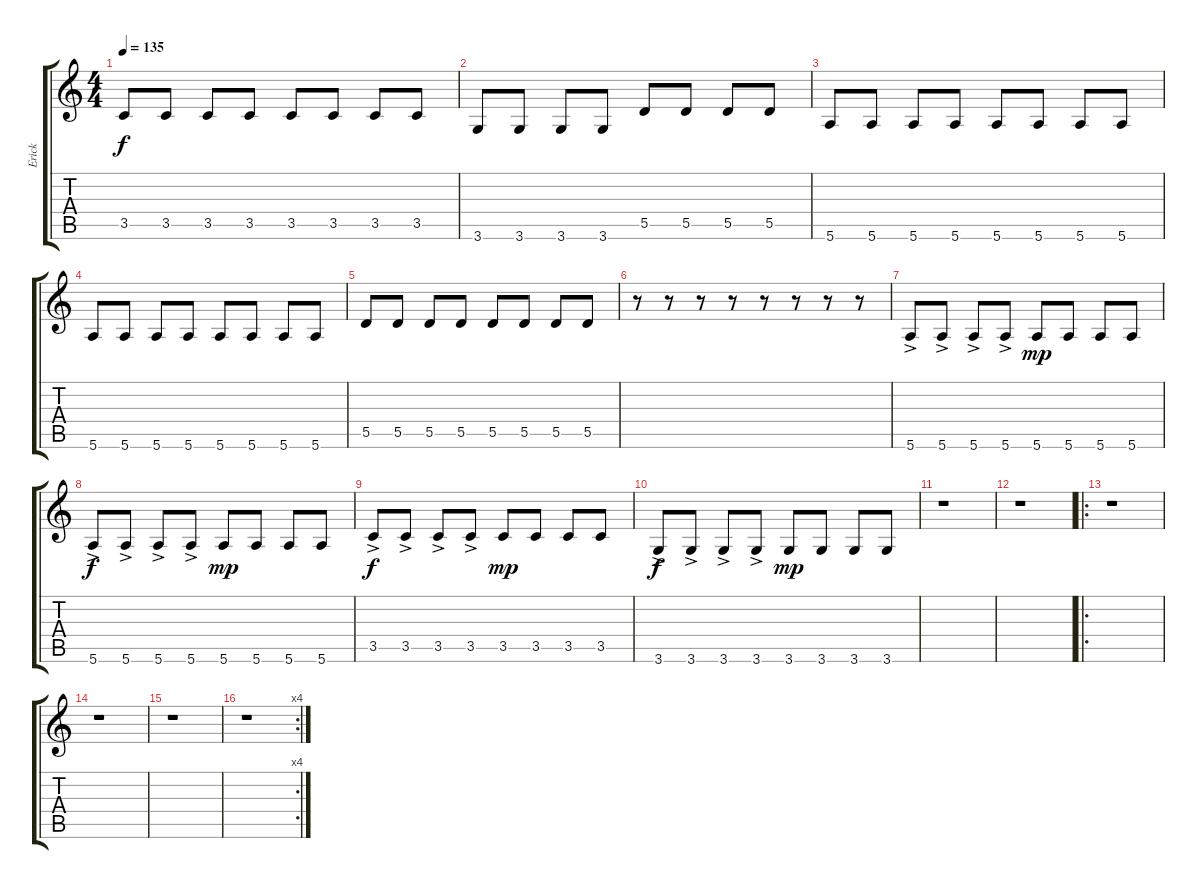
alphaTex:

\track ("Erick" "Erick") {instrument electricbasspick}
\staff {score tabs}
\tuning (E4 B3 G3 D3 A2 E2) {hide}
\ts (4 4)
\tempo 135
\clef g2
\ks c
3.5.8{dy f} 3.5.8 3.5.8 3.5.8 3.5.8 3.5.8 3.5.8 3.5.8 |
3.6.8 3.6.8 3.6.8 3.6.8 5.5.8 5.5.8 5.5.8 5.5.8 |
5.6.8 5.6.8 5.6.8 5.6.8 5.6.8 5.6.8 5.6.8 5.6.8 |
5.6.8 5.6.8 5.6.8 5.6.8 5.6.8 5.6.8 5.6.8 5.6.8 |
5.5.8 5.5.8 5.5.8 5.5.8 5.5.8 5.5.8 5.5.8 5.5.8 |
r.8 r.8 r.8 r.8 r.8 r.8 r.8 r.8 |
5.6{ac}.8 5.6{ac}.8 5.6{ac}.8 5.6{ac}.8 5.6.8{dy mp} 5.6.8 5.6.8 5.6.8 |
5.6{ac}.8{dy f} 5.6{ac}.8 5.6{ac}.8 5.6{ac}.8 5.6.8{dy mp} 5.6.8 5.6.8 5.6.8 |
3.5{ac}.8{dy f} 3.5{ac}.8 3.5{ac}.8 3.5{ac}.8 3.5.8{dy mp} 3.5.8 3.5.8 3.5.8 |
3.6{ac}.8{dy f} 3.6{ac}.8 3.6{ac}.8 3.6{ac}.8 3.6.8{dy mp} 3.6.8 3.6.8 3.6.8 |
r.1 |
r.1 |
\ro
r.1 |
r.1 |
r.1 |
\rc 4
r.1
